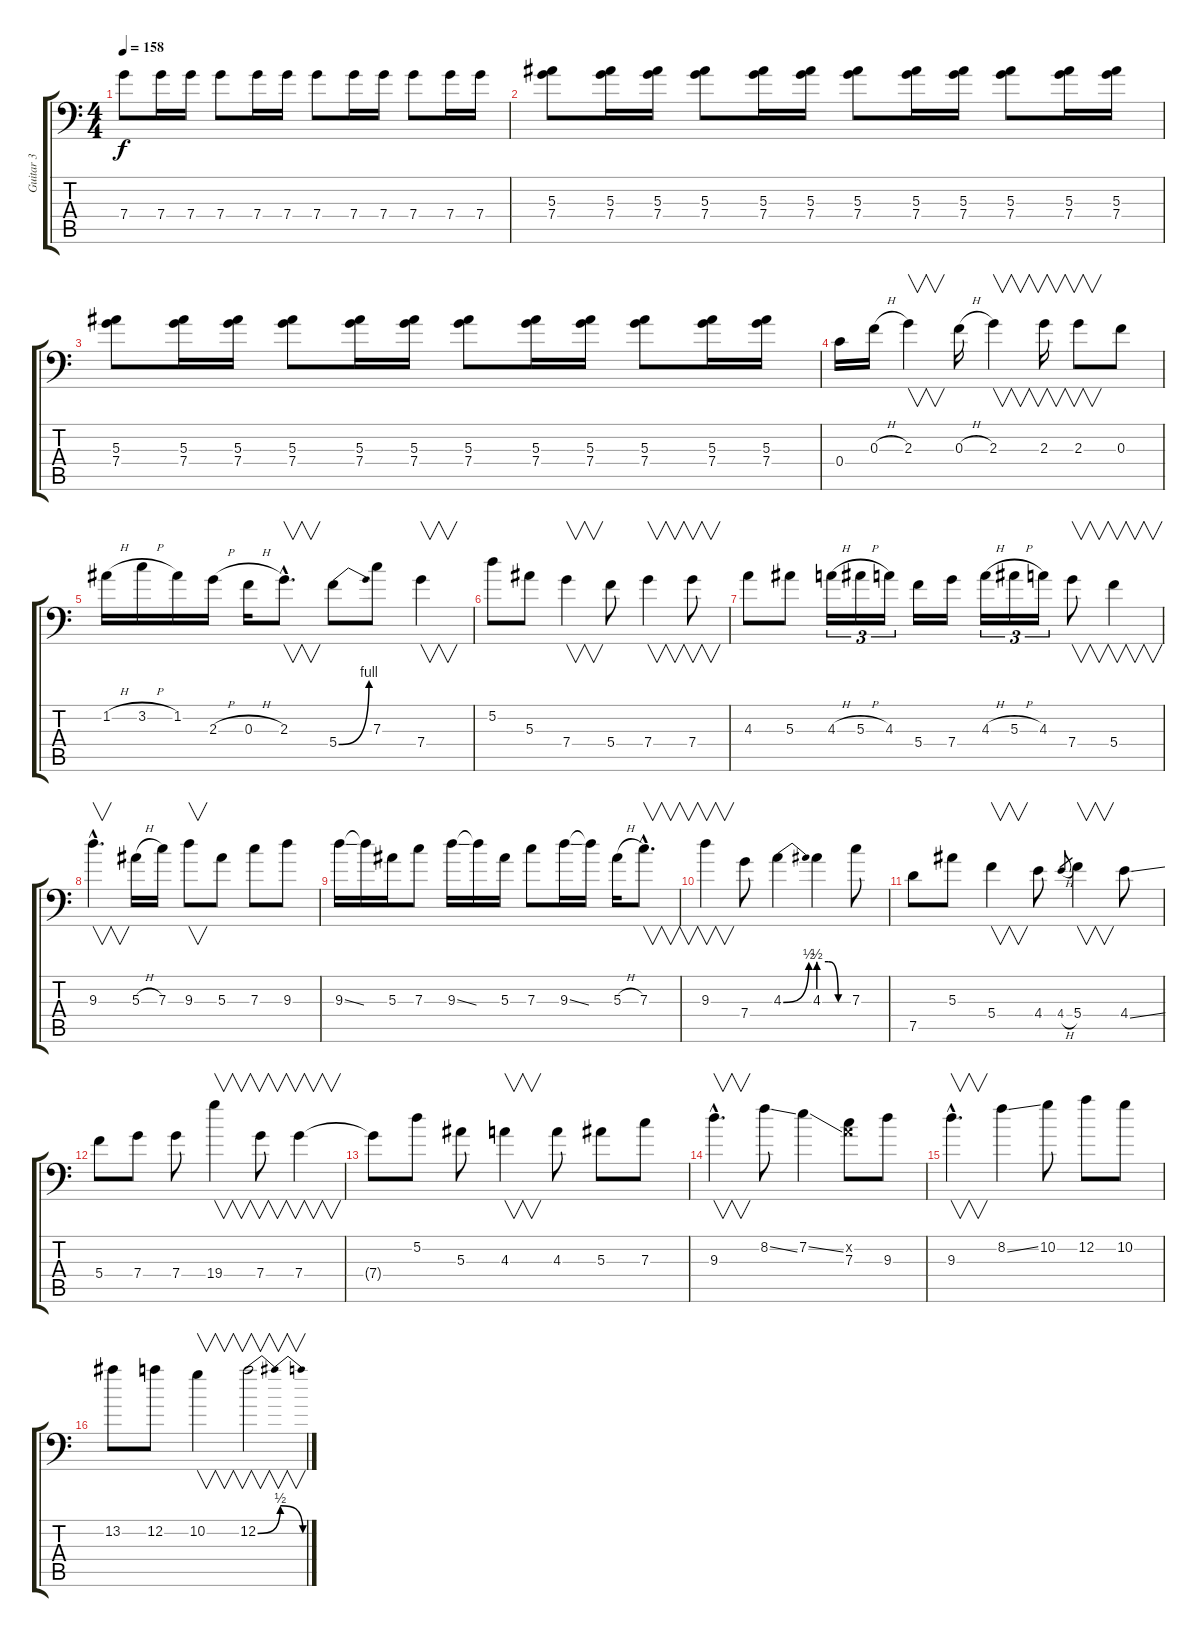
\track ("Guitar 3" "Guitar 3") {instrument distortionguitar}
\staff {score tabs}
\tuning (D4 A3 F3 C3 G2 G1) {hide}
\ts (4 4)
\tempo 158
\clef f4
\ks c
7.4.8{dy f} 7.4.16 7.4.16 7.4.8 7.4.16 7.4.16 7.4.8 7.4.16 7.4.16 7.4.8 7.4.16 7.4.16 |
(5.3 7.4).8 (5.3 7.4).16 (5.3 7.4).16 (5.3 7.4).8 (5.3 7.4).16 (5.3 7.4).16 (5.3 7.4).8 (5.3 7.4).16 (5.3 7.4).16 (5.3 7.4).8 (5.3 7.4).16 (5.3 7.4).16 |
(5.3 7.4).8{volume 10} (5.3 7.4).16 (5.3 7.4).16 (5.3 7.4).8 (5.3 7.4).16 (5.3 7.4).16 (5.3 7.4).8 (5.3 7.4).16 (5.3 7.4).16 (5.3 7.4).8 (5.3 7.4).16 (5.3 7.4).16 |
0.4.16{volume 16} 0.3{h}.16 2.3.4{v} 0.3{h}.16 2.3.4{v} 2.3.16{v} 2.3.8{v} 0.3.8 |
1.2{h}.16 3.2{h}.16 1.2.16 2.3{h}.16 0.3{h}.16 2.3{hac}.8{v d} 5.4{be (bend 0 0 60 4)}.8 7.3.8 7.4.4{v} |
5.2.8 5.3.8 7.4.4{v} 5.4.8 7.4.4{v} 7.4.8{v} |
4.3.8 5.3.8 4.3{h}.16{tu (3 2)} 5.3{h}.16{tu (3 2)} 4.3.16{tu (3 2)} 5.4.16 7.4.16 4.3{h}.16{tu (3 2)} 5.3{h}.16{tu (3 2)} 4.3.16{tu (3 2)} 7.4.8{v} 5.4.4{v} |
9.3{hac}.4{v d} 5.3{h}.16 7.3.16 9.3.8{v} 5.3.8 7.3.8 9.3.8 |
9.3{ss}.16 9.3{t}.16 5.3.16 7.3.8 9.3{ss}.16 9.3{t}.16 5.3.16 7.3.8 9.3{ss}.16 9.3{t}.16 5.3{h}.16 7.3{hac}.8{v d} |
9.3.4{v} 7.4.8 4.3{be (bend 0 0 60 2)}.4 4.3{be (custom 0 2 20 2 40 0 60 0)}.4 7.3.8 |
7.5.8 5.3.8 5.4.4{v} 4.4.8 4.4{h}.8{gr} 5.4.4{v} 4.4{ss}.8 |
5.4.8 7.4.8 7.4.8 19.4.4{v} 7.4.8{v} 7.4.4{v} |
7.4{t}.8 5.2.8 5.3.8 4.3.4{v} 4.3.8 5.3.8 7.3.8 |
9.3{hac}.4{v d} 8.2{ss}.8 7.2{ss}.4 (0.2{x} 7.3).8 9.3.8 |
9.3{hac}.4{v d} 8.2{ss}.4 10.2.8 12.2.8 10.2.8 |
13.2.8 12.2.8 10.2.4{v} 12.2{be (bendrelease 0 0 30 2 47 2 60 0)}.2{v}
